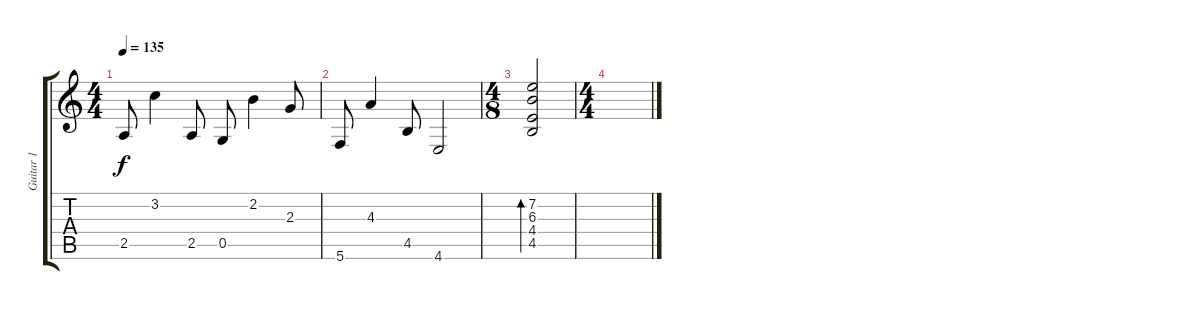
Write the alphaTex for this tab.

\track ("Guitar 1" "Guitar 1") {instrument distortionguitar}
\staff {score tabs}
\tuning (D4 A3 F3 C3 G2 C2) {hide}
\ts (4 4)
\tempo 135
\clef g2
\ks c
2.5.8{dy f} 3.2.4 2.5.8 0.5.8 2.2.4 2.3.8 |
5.6.8 4.3.4 4.5.8 4.6.2 |
\ts (4 8)
(7.2 6.3 4.4 4.5).2{bd 30} |
\ts (4 4)
